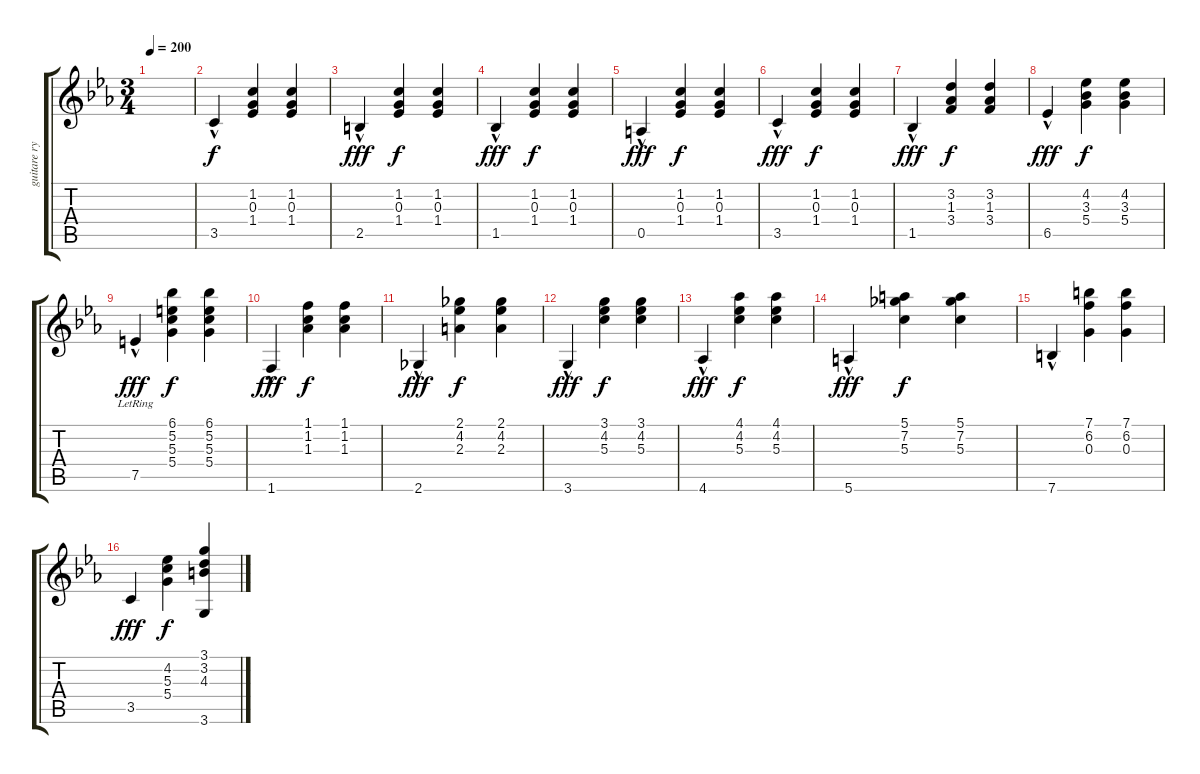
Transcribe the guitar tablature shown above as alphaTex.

\track ("guitare rythmique" "guitare ry") {instrument acousticguitarnylon}
\staff {score tabs}
\tuning (E4 B3 G3 D3 A2 E2) {hide}
\ts (3 4)
\tempo 200
\clef g2
\ks cminor
|
3.5{hac}.4 (1.2 0.3 1.4).4{dy f} (1.2 0.3 1.4).4 |
2.5{hac}.4{dy fff} (1.2 0.3 1.4).4{dy f} (1.2 0.3 1.4).4 |
1.5{hac}.4{dy fff} (1.2 0.3 1.4).4{dy f} (1.2 0.3 1.4).4 |
0.5{hac}.4{dy fff} (1.2 0.3 1.4).4{dy f} (1.2 0.3 1.4).4 |
3.5{hac}.4{dy fff} (1.2 0.3 1.4).4{dy f} (1.2 0.3 1.4).4 |
1.5{hac}.4{dy fff} (3.2 1.3 3.4).4{dy f} (3.2 1.3 3.4).4 |
6.5{hac}.4{dy fff} (4.2 3.3 5.4).4{dy f} (4.2 3.3 5.4).4 |
7.5{hac lr}.4{dy fff} (6.1 5.2 5.3 5.4).4{dy f} (6.1 5.2 5.3 5.4).4 |
1.6{hac}.4{dy fff} (1.1 1.2 1.3).4{dy f} (1.1 1.2 1.3).4 |
2.6{hac}.4{dy fff} (2.1 4.2 2.3).4{dy f} (2.1 4.2 2.3).4 |
3.6{hac}.4{dy fff} (3.1 4.2 5.3).4{dy f} (3.1 4.2 5.3).4 |
4.6{hac}.4{dy fff} (4.1 4.2 5.3).4{dy f} (4.1 4.2 5.3).4 |
5.6{hac}.4{dy fff} (5.1 7.2 5.3).4{dy f} (5.1 7.2 5.3).4 |
7.6{hac}.4 (7.1 6.2 0.3).4 (7.1 6.2 0.3).4 |
3.5.4{dy fff} (4.2 5.3 5.4).4{dy f} (3.1 3.2 4.3 3.6).4
